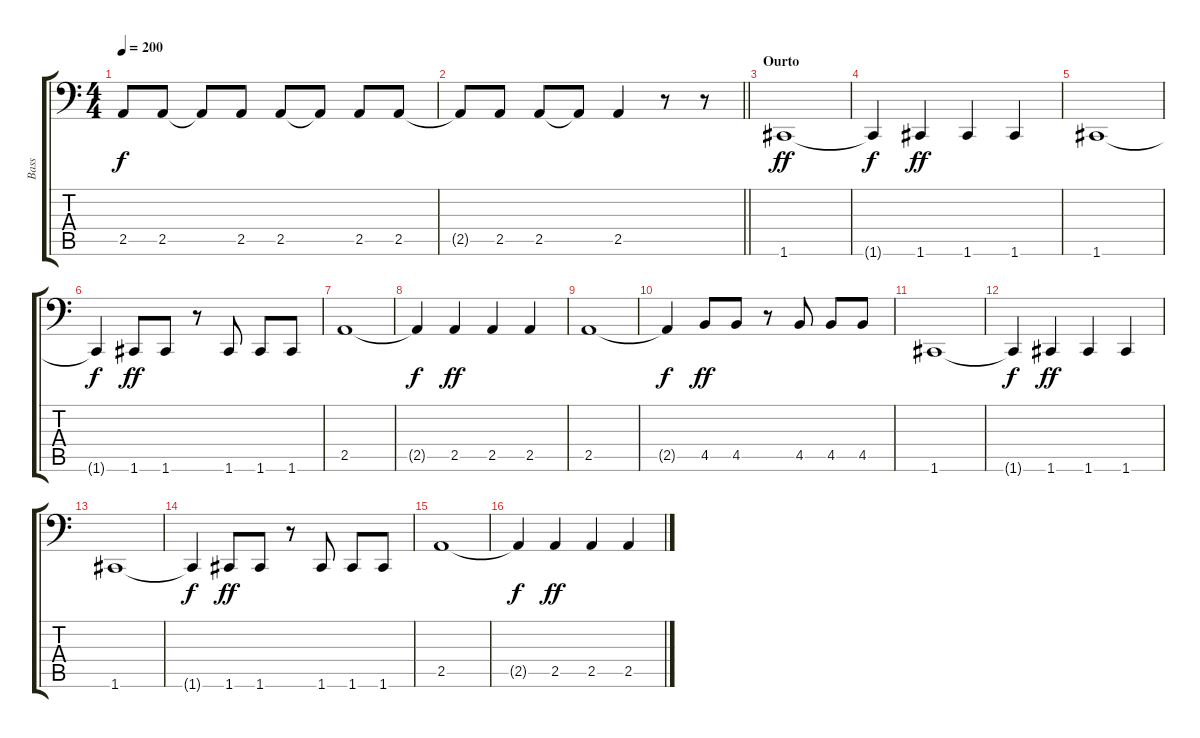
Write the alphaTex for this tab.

\track ("Bass" "Bass") {instrument electricbasspick}
\staff {score tabs}
\tuning (D3 A2 F2 C2 G1 C1) {hide}
\ts (4 4)
\tempo 200
\clef f4
\ks c
2.5.8{dy f} 2.5.8 2.5{t}.8 2.5.8 2.5.8 2.5{t}.8 2.5.8 2.5.8 |
\barLineRight lightlight
2.5{t}.8 2.5.8 2.5.8 2.5{t}.8 2.5.4 r.8 r.8 |
\section ("" "Ourto")
1.6.1{dy ff} |
1.6{t}.4{dy f} 1.6.4{dy ff} 1.6.4 1.6.4 |
1.6.1 |
1.6{t}.4{dy f} 1.6.8{dy ff} 1.6.8 r.8 1.6.8 1.6.8 1.6.8 |
2.5.1 |
2.5{t}.4{dy f} 2.5.4{dy ff} 2.5.4 2.5.4 |
2.5.1 |
2.5{t}.4{dy f} 4.5.8{dy ff} 4.5.8 r.8 4.5.8 4.5.8 4.5.8 |
1.6.1 |
1.6{t}.4{dy f} 1.6.4{dy ff} 1.6.4 1.6.4 |
1.6.1 |
1.6{t}.4{dy f} 1.6.8{dy ff} 1.6.8 r.8 1.6.8 1.6.8 1.6.8 |
2.5.1 |
2.5{t}.4{dy f} 2.5.4{dy ff} 2.5.4 2.5.4
